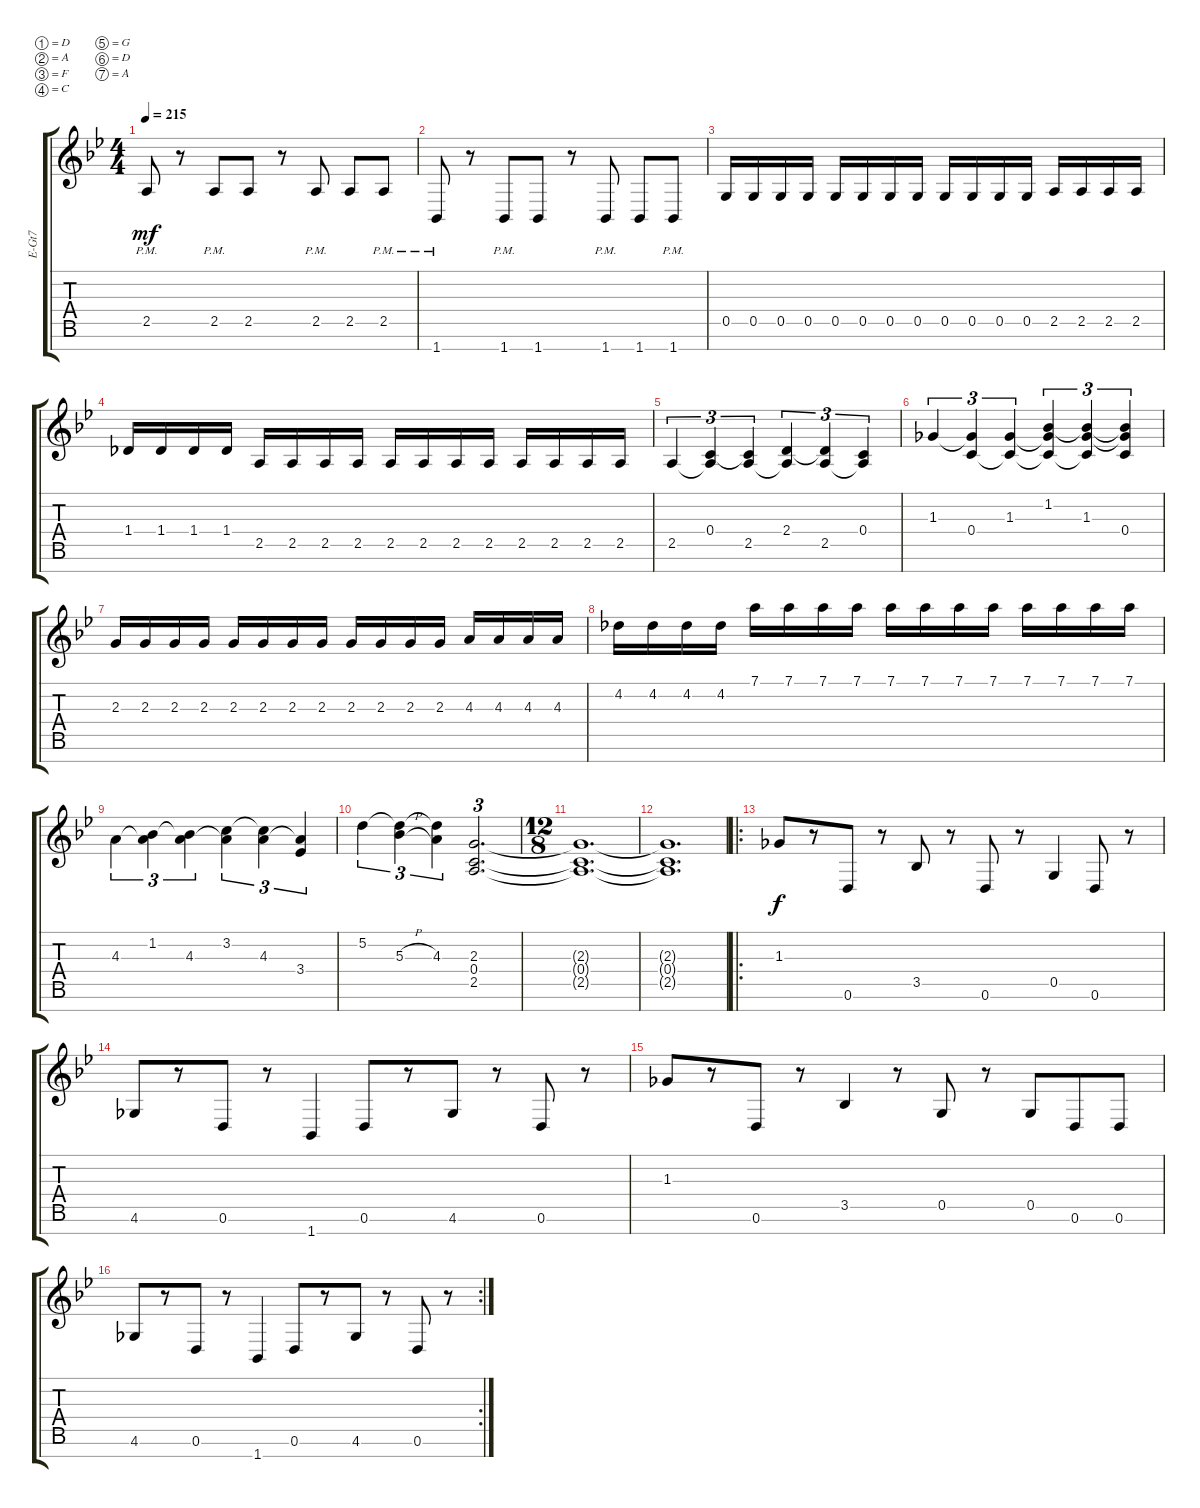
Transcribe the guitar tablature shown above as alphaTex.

\defaultSystemsLayout 4
\bracketExtendMode groupsimilarinstruments
\otherSystemsTrackNameOrientation horizontal
\track ("Electric Guitar" "E-Gt7") {instrument distortionguitar}
\staff {score tabs}
\tuning (D4 A3 F3 C3 G2 D2 A1)
\ts (4 4)
\tempo 215
\clef g2
\ks bb
2.5{pm acc forcenatural}.8{dy mf beam Up} r.8{beam Up} 2.5{pm acc forcenatural}.8{beam Up} 2.5{acc forcenatural}.8{beam Up} r.8{beam Up} 2.5{pm acc forcenatural}.8{beam Up} 2.5{acc forcenatural}.8{beam Up} 2.5{pm acc forcenatural}.8{beam Up} |
1.7{pm acc forcenatural}.8{beam Up} r.8{beam Up} 1.7{pm acc forcenatural}.8{beam Up} 1.7{acc forcenatural}.8{beam Up} r.8{beam Up} 1.7{pm acc forcenatural}.8{beam Up} 1.7{acc forcenatural}.8{beam Up} 1.7{pm acc forcenatural}.8{beam Up} |
0.5{acc forcenatural}.16{beam Up} 0.5{acc forcenatural}.16{beam Up} 0.5{acc forcenatural}.16{beam Up} 0.5{acc forcenatural}.16{beam Up} 0.5{acc forcenatural}.16{beam Up} 0.5{acc forcenatural}.16{beam Up} 0.5{acc forcenatural}.16{beam Up} 0.5{acc forcenatural}.16{beam Up} 0.5{acc forcenatural}.16{beam Up} 0.5{acc forcenatural}.16{beam Up} 0.5{acc forcenatural}.16{beam Up} 0.5{acc forcenatural}.16{beam Up} 2.5{acc forcenatural}.16{beam Up} 2.5{acc forcenatural}.16{beam Up} 2.5{acc forcenatural}.16{beam Up} 2.5{acc forcenatural}.16{beam Up} |
1.4{acc b}.16{beam Up} 1.4{acc b}.16{beam Up} 1.4{acc b}.16{beam Up} 1.4{acc b}.16{beam Up} 2.5{acc forcenatural}.16{beam Up} 2.5{acc forcenatural}.16{beam Up} 2.5{acc forcenatural}.16{beam Up} 2.5{acc forcenatural}.16{beam Up} 2.5{acc forcenatural}.16{beam Up} 2.5{acc forcenatural}.16{beam Up} 2.5{acc forcenatural}.16{beam Up} 2.5{acc forcenatural}.16{beam Up} 2.5{acc forcenatural}.16{beam Up} 2.5{acc forcenatural}.16{beam Up} 2.5{acc forcenatural}.16{beam Up} 2.5{acc forcenatural}.16{beam Up} |
2.5{acc forcenatural}.4{tu (3 2) beam Up} (0.4{acc forcenatural} 2.5{t acc forcenatural}).4{tu (3 2) beam Up} (2.5{acc forcenatural} 0.4{t acc forcenatural}).4{tu (3 2) beam Up} (2.4{acc forcenatural} 2.5{t acc forcenatural}).4{tu (3 2) beam Up} (2.5{acc forcenatural} 2.4{t acc forcenatural}).4{tu (3 2) beam Up} (0.4{acc forcenatural} 2.5{t acc forcenatural}).4{tu (3 2) beam Up} |
1.3{acc b}.4{tu (3 2) beam Up} (0.4{acc forcenatural} 1.3{t acc b}).4{tu (3 2) beam Up} (1.3{acc b} 0.4{t acc forcenatural}).4{tu (3 2) beam Up} (1.2{acc forcenatural} 0.4{t acc forcenatural} 1.3{t acc b}).4{tu (3 2) beam Up} (1.3{acc b} 0.4{t acc forcenatural} 1.2{t acc forcenatural}).4{tu (3 2) beam Up} (0.4{acc forcenatural} 1.3{t acc b} 1.2{t acc forcenatural}).4{tu (3 2) beam Up} |
2.3{acc forcenatural}.16{beam Up} 2.3{acc forcenatural}.16{beam Up} 2.3{acc forcenatural}.16{beam Up} 2.3{acc forcenatural}.16{beam Up} 2.3{acc forcenatural}.16{beam Up} 2.3{acc forcenatural}.16{beam Up} 2.3{acc forcenatural}.16{beam Up} 2.3{acc forcenatural}.16{beam Up} 2.3{acc forcenatural}.16{beam Up} 2.3{acc forcenatural}.16{beam Up} 2.3{acc forcenatural}.16{beam Up} 2.3{acc forcenatural}.16{beam Up} 4.3{acc forcenatural}.16{beam Up} 4.3{acc forcenatural}.16{beam Up} 4.3{acc forcenatural}.16{beam Up} 4.3{acc forcenatural}.16{beam Up} |
4.2{acc b}.16{beam Down} 4.2{acc b}.16{beam Down} 4.2{acc b}.16{beam Down} 4.2{acc b}.16{beam Down} 7.1{acc forcenatural}.16{beam Down} 7.1{acc forcenatural}.16{beam Down} 7.1{acc forcenatural}.16{beam Down} 7.1{acc forcenatural}.16{beam Down} 7.1{acc forcenatural}.16{beam Down} 7.1{acc forcenatural}.16{beam Down} 7.1{acc forcenatural}.16{beam Down} 7.1{acc forcenatural}.16{beam Down} 7.1{acc forcenatural}.16{beam Down} 7.1{acc forcenatural}.16{beam Down} 7.1{acc forcenatural}.16{beam Down} 7.1{acc forcenatural}.16{beam Down} |
4.3{acc forcenatural}.4{tu (3 2) beam Down} (1.2{acc forcenatural} 4.3{t acc forcenatural}).4{tu (3 2) beam Down} (4.3{acc forcenatural} 1.2{t acc forcenatural}).4{tu (3 2) beam Down} (3.2{acc forcenatural} 4.3{t acc forcenatural}).4{tu (3 2) beam Down} (4.3{acc forcenatural} 3.2{t acc forcenatural}).4{tu (3 2) beam Down} (3.4{acc forcenatural} 4.3{t acc forcenatural}).4{tu (3 2) beam Up} |
5.2{acc forcenatural}.4{tu (3 2) beam Down} (5.3{h acc forcenatural} 5.2{t acc forcenatural}).4{tu (3 2) beam Down} (4.3{acc forcenatural} 5.2{t acc forcenatural}).4{tu (3 2) beam Down} (2.3{acc forcenatural} 0.4{acc forcenatural} 2.5{acc forcenatural}).2{d tu (3 2) beam Up} |
\ts (12 8)
(2.3{t acc forcenatural} 0.4{t acc forcenatural} 2.5{t acc forcenatural}).1{d beam Up} |
(2.5{t acc forcenatural} 0.4{t acc forcenatural} 2.3{t acc forcenatural}).1{d beam Up} |
\ro
1.3{acc b}.8{dy f beam Up} r.8{beam Up} 0.6{acc forcenatural}.8{beam Up} r.8{beam Up} 3.5{acc forcenatural}.8{beam Up} r.8{beam Up} 0.6{acc forcenatural}.8{beam Up} r.8{beam Up} 0.5{acc forcenatural}.4{beam Up} 0.6{acc forcenatural}.8{beam Up} r.8{beam Up} |
4.6{acc b}.8{beam Up} r.8{beam Up} 0.6{acc forcenatural}.8{beam Up} r.8{beam Up} 1.7{acc forcenatural}.4{beam Up} 0.6{acc forcenatural}.8{beam Up} r.8{beam Up} 4.6{acc b}.8{beam Up} r.8{beam Up} 0.6{acc forcenatural}.8{beam Up} r.8{beam Up} |
1.3{acc b}.8{beam Up} r.8{beam Up} 0.6{acc forcenatural}.8{beam Up} r.8{beam Up} 3.5{acc forcenatural}.4{beam Up} r.8{beam Up} 0.5{acc forcenatural}.8{beam Up} r.8{beam Up} 0.5{acc forcenatural}.8{beam Up} 0.6{acc forcenatural}.8{beam Up} 0.6{acc forcenatural}.8{beam Up} |
\rc 2
4.6{acc b}.8{beam Up} r.8{beam Up} 0.6{acc forcenatural}.8{beam Up} r.8{beam Up} 1.7{acc forcenatural}.4{beam Up} 0.6{acc forcenatural}.8{beam Up} r.8{beam Up} 4.6{acc b}.8{beam Up} r.8{beam Up} 0.6{acc forcenatural}.8{beam Up} r.8{beam Up}
